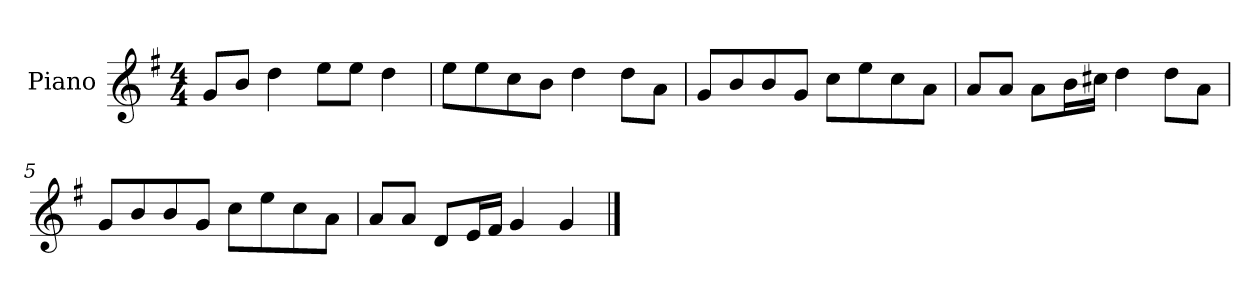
**kern
*part1
*staff1
*I"Piano
*I'P-no
*clefG2
*k[f#]
*M4/4
*MM90
=1
8g/L
8b/J
4dd\
8ee\L
8ee\J
4dd\
=2
8ee\L
8ee\
8cc\
8b\J
4dd\
8dd\L
8a\J
=3
8g/L
8b/
8b/
8g/J
8cc\L
8ee\
8cc\
8a\J
=4
8a/L
8a/J
8a\L
16b\L
16cc#X\JJ
4dd\
8dd\L
8a\J
=5
8g/L
8b/
8b/
8g/J
8cc\L
8ee\
8cc\
8a\J
!!LO:LB:g=z
=6
8a/L
8a/J
8d/L
16e/L
16f#/JJ
4g/
4g/
==
*-
